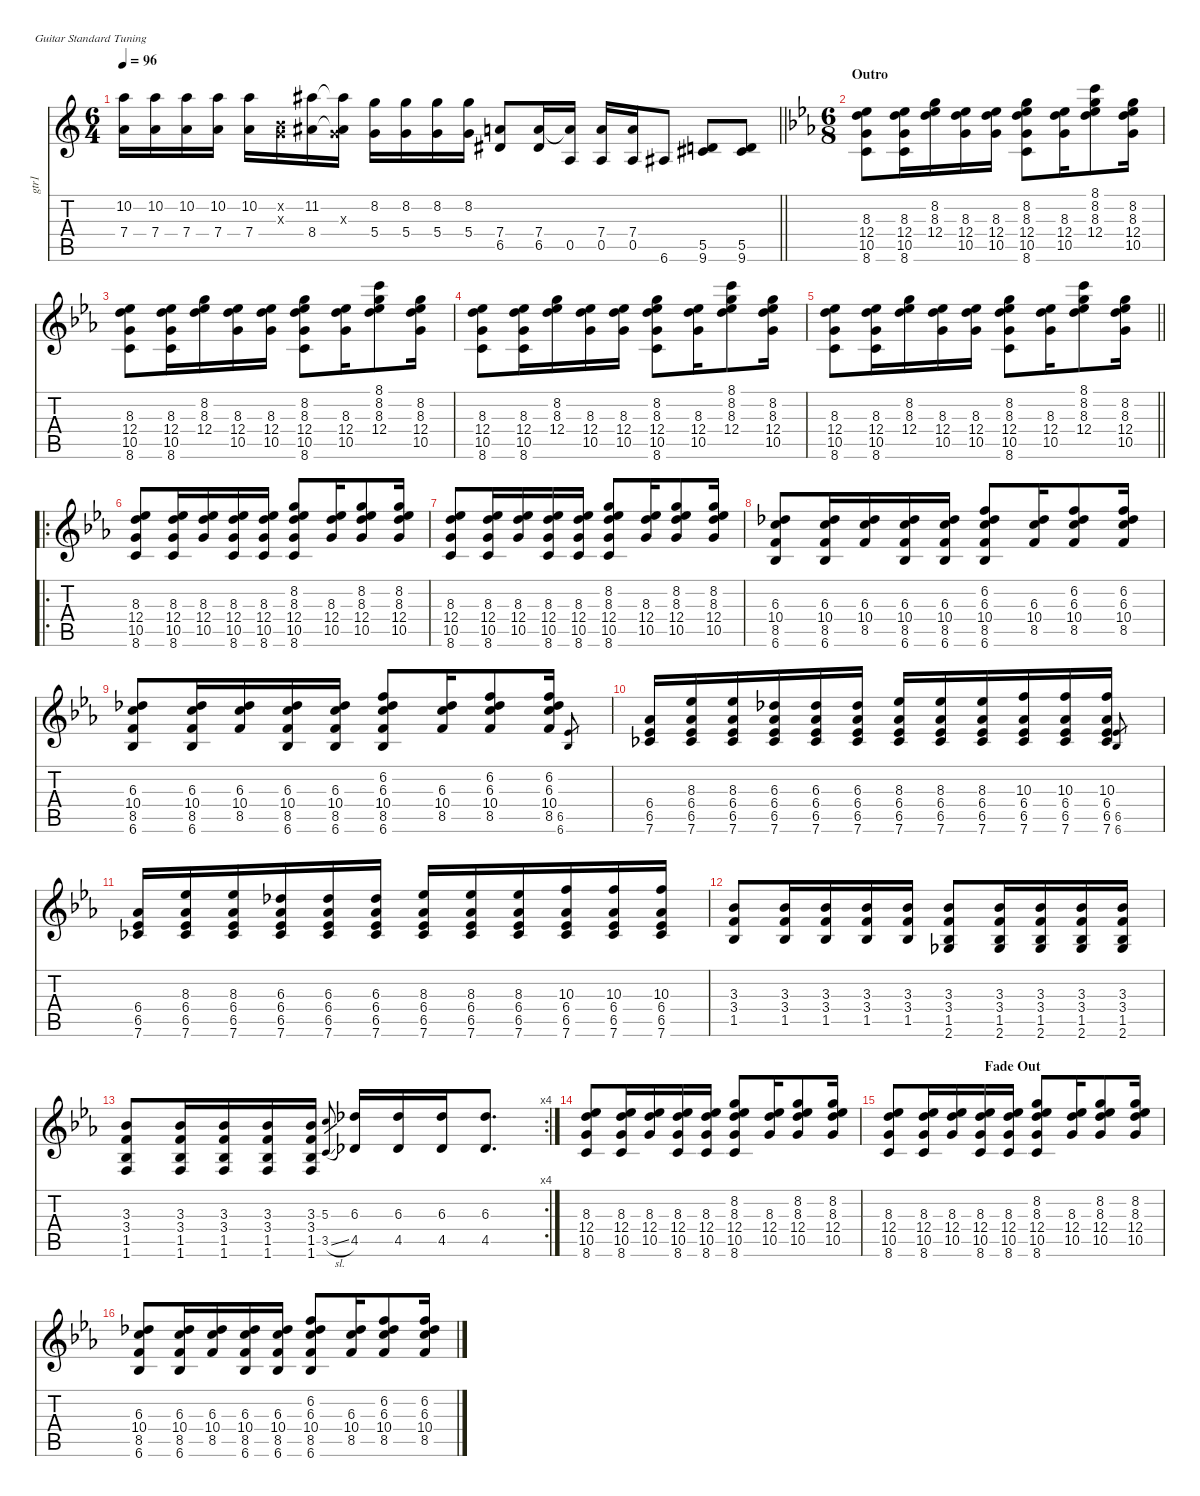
\defaultSystemsLayout 4
\hideDynamics
\bracketExtendMode nobrackets
\otherSystemsTrackNameOrientation horizontal
\track ("Guitar 1-show" "gtr1") {defaultSystemsLayout 4 mute instrument acousticguitarsteel}
\staff {score tabs}
\tuning (E4 B3 G3 D3 A2 E2)
\ts (6 4)
\tempo 96
\clef g2
\barLineRight lightlight
\ks aminor
(10.2 7.4).16{dy mf beam Down} (10.2 7.4).16{beam Down} (10.2 7.4).16{beam Down} (10.2 7.4).16{beam Down} (10.2 7.4).16{dy f beam Down} (0.2{x} 0.3{x}).16{beam Down} (11.2{acc #} 8.4{acc #}).16{dy mf beam Down} (11.2{t acc #} 0.3{x} 8.4{t acc #}).16{dy f beam Down} (8.2 5.4).16{dy mf beam Down} (8.2 5.4).16{beam Down} (8.2 5.4).16{beam Down} (8.2 5.4).16{beam Down} (7.4 6.5{acc #}).8{beam Up} (7.4 6.5{acc #}).16{beam Up} (7.4{t} 0.5).16{dy f beam Up} (7.4 0.5).16{dy mf beam Up} (7.4 0.5).16{beam Up} 6.6{acc #}.8{beam Up} (5.5 9.6{acc #}).8{beam Up} (5.5 9.6{acc #}).8{beam Up} |
\ts (6 8)
\beaming (8 3 3)
\section ("" "Outro")
\tempo (94.5 hide)
\ks cminor
(8.3{acc b} 12.4{acc forcenatural} 10.5{acc forcenatural} 8.6{acc forcenatural}).8{dy ff instrument acousticguitarnylon beam Down} (8.3{acc b} 12.4{acc forcenatural} 10.5{acc forcenatural} 8.6{acc forcenatural}).16{dy f beam Down} (8.2{acc forcenatural} 8.3{acc b} 12.4{acc forcenatural}).16{beam Down} (8.3{acc b} 12.4{acc forcenatural} 10.5{acc forcenatural}).16{beam Down} (8.3{acc b} 12.4{acc forcenatural} 10.5{acc forcenatural}).16{beam Down} (8.2{acc forcenatural} 8.3{acc b} 12.4{acc forcenatural} 10.5{acc forcenatural} 8.6{acc forcenatural}).8{dy ff beam Down} (8.3{acc b} 12.4{acc forcenatural} 10.5{acc forcenatural}).16{dy f beam Down} (8.1{acc forcenatural} 8.2{acc forcenatural} 8.3{acc b} 12.4{acc forcenatural}).8{dy ff beam Down} (8.2{acc forcenatural} 8.3{acc b} 12.4{acc forcenatural} 10.5{acc forcenatural}).16{dy f beam Down} |
(8.3{acc b} 12.4{acc forcenatural} 10.5{acc forcenatural} 8.6{acc forcenatural}).8{dy ff beam Down} (8.3{acc b} 12.4{acc forcenatural} 10.5{acc forcenatural} 8.6{acc forcenatural}).16{dy mf beam Down} (8.2{acc forcenatural} 8.3{acc b} 12.4{acc forcenatural}).16{dy f beam Down} (8.3{acc b} 12.4{acc forcenatural} 10.5{acc forcenatural}).16{beam Down} (8.3{acc b} 12.4{acc forcenatural} 10.5{acc forcenatural}).16{beam Down} (8.2{acc forcenatural} 8.3{acc b} 12.4{acc forcenatural} 10.5{acc forcenatural} 8.6{acc forcenatural}).8{dy ff beam Down} (8.3{acc b} 12.4{acc forcenatural} 10.5{acc forcenatural}).16{dy f beam Down} (8.1{acc forcenatural} 8.2{acc forcenatural} 8.3{acc b} 12.4{acc forcenatural}).8{beam Down} (8.2{acc forcenatural} 8.3{acc b} 12.4{acc forcenatural} 10.5{acc forcenatural}).16{beam Down} |
(8.3{acc b} 12.4{acc forcenatural} 10.5{acc forcenatural} 8.6{acc forcenatural}).8{dy ff beam Down} (8.3{acc b} 12.4{acc forcenatural} 10.5{acc forcenatural} 8.6{acc forcenatural}).16{dy mf beam Down} (8.2{acc forcenatural} 8.3{acc b} 12.4{acc forcenatural}).16{dy f beam Down} (8.3{acc b} 12.4{acc forcenatural} 10.5{acc forcenatural}).16{beam Down} (8.3{acc b} 12.4{acc forcenatural} 10.5{acc forcenatural}).16{beam Down} (8.2{acc forcenatural} 8.3{acc b} 12.4{acc forcenatural} 10.5{acc forcenatural} 8.6{acc forcenatural}).8{dy ff beam Down} (8.3{acc b} 12.4{acc forcenatural} 10.5{acc forcenatural}).16{dy f beam Down} (8.1{acc forcenatural} 8.2{acc forcenatural} 8.3{acc b} 12.4{acc forcenatural}).8{dy ff beam Down} (8.2{acc forcenatural} 8.3{acc b} 12.4{acc forcenatural} 10.5{acc forcenatural}).16{dy f beam Down} |
\barLineRight lightlight
(8.3{acc b} 12.4{acc forcenatural} 10.5{acc forcenatural} 8.6{acc forcenatural}).8{dy ff beam Down} (8.3{acc b} 12.4{acc forcenatural} 10.5{acc forcenatural} 8.6{acc forcenatural}).16{dy mf beam Down} (8.2{acc forcenatural} 8.3{acc b} 12.4{acc forcenatural}).16{dy f beam Down} (8.3{acc b} 12.4{acc forcenatural} 10.5{acc forcenatural}).16{beam Down} (8.3{acc b} 12.4{acc forcenatural} 10.5{acc forcenatural}).16{beam Down} (8.2{acc forcenatural} 8.3{acc b} 12.4{acc forcenatural} 10.5{acc forcenatural} 8.6{acc forcenatural}).8{beam Down} (8.3{acc b} 12.4{acc forcenatural} 10.5{acc forcenatural}).16{beam Down} (8.1{acc forcenatural} 8.2{acc forcenatural} 8.3{acc b} 12.4{acc forcenatural}).8{beam Down} (8.2{acc forcenatural} 8.3{acc b} 12.4{acc forcenatural} 10.5{acc forcenatural}).16{beam Down} |
\ro
(8.3{acc b} 12.4{acc forcenatural} 10.5{acc forcenatural} 8.6{acc forcenatural}).8{dy ff instrument distortionguitar beam Up} (8.3{acc b} 12.4{acc forcenatural} 10.5{acc forcenatural} 8.6{acc forcenatural}).16{beam Up} (8.3{acc b} 12.4{acc forcenatural} 10.5{acc forcenatural}).16{beam Up} (8.3{acc b} 12.4{acc forcenatural} 10.5{acc forcenatural} 8.6{acc forcenatural}).16{beam Up} (8.3{acc b} 12.4{acc forcenatural} 10.5{acc forcenatural} 8.6{acc forcenatural}).16{beam Up} (8.2{acc forcenatural} 8.3{acc b} 12.4{acc forcenatural} 10.5{acc forcenatural} 8.6{acc forcenatural}).8{beam Up} (8.3{acc b} 12.4{acc forcenatural} 10.5{acc forcenatural}).16{beam Up} (8.2{acc forcenatural} 8.3{acc b} 12.4{acc forcenatural} 10.5{acc forcenatural}).8{beam Up} (8.2{acc forcenatural} 8.3{acc b} 12.4{acc forcenatural} 10.5{acc forcenatural}).16{beam Up} |
(8.3{acc b} 12.4{acc forcenatural} 10.5{acc forcenatural} 8.6{acc forcenatural}).8{beam Up} (8.3{acc b} 12.4{acc forcenatural} 10.5{acc forcenatural} 8.6{acc forcenatural}).16{beam Up} (8.3{acc b} 12.4{acc forcenatural} 10.5{acc forcenatural}).16{beam Up} (8.3{acc b} 12.4{acc forcenatural} 10.5{acc forcenatural} 8.6{acc forcenatural}).16{beam Up} (8.3{acc b} 12.4{acc forcenatural} 10.5{acc forcenatural} 8.6{acc forcenatural}).16{beam Up} (8.2{acc forcenatural} 8.3{acc b} 12.4{acc forcenatural} 10.5{acc forcenatural} 8.6{acc forcenatural}).8{beam Up} (8.3{acc b} 12.4{acc forcenatural} 10.5{acc forcenatural}).16{beam Up} (8.2{acc forcenatural} 8.3{acc b} 12.4{acc forcenatural} 10.5{acc forcenatural}).8{beam Up} (8.2{acc forcenatural} 8.3{acc b} 12.4{acc forcenatural} 10.5{acc forcenatural}).16{beam Up} |
(6.3{acc b} 10.4{acc forcenatural} 8.5{acc forcenatural} 6.6{acc b}).8{beam Up} (6.3{acc b} 10.4{acc forcenatural} 8.5{acc forcenatural} 6.6{acc b}).16{beam Up} (6.3{acc b} 10.4{acc forcenatural} 8.5{acc forcenatural}).16{beam Up} (6.3{acc b} 10.4{acc forcenatural} 8.5{acc forcenatural} 6.6{acc b}).16{beam Up} (6.3{acc b} 10.4{acc forcenatural} 8.5{acc forcenatural} 6.6{acc b}).16{beam Up} (6.2{acc forcenatural} 6.3{acc b} 10.4{acc forcenatural} 8.5{acc forcenatural} 6.6{acc b}).8{beam Up} (6.3{acc b} 10.4{acc forcenatural} 8.5{acc forcenatural}).16{beam Up} (6.2{acc forcenatural} 6.3{acc b} 10.4{acc forcenatural} 8.5{acc forcenatural}).8{beam Up} (6.2{acc forcenatural} 6.3{acc b} 10.4{acc forcenatural} 8.5{acc forcenatural}).16{beam Up} |
(6.3{acc b} 10.4{acc forcenatural} 8.5{acc forcenatural} 6.6{acc b}).8{beam Up} (6.3{acc b} 10.4{acc forcenatural} 8.5{acc forcenatural} 6.6{acc b}).16{beam Up} (6.3{acc b} 10.4{acc forcenatural} 8.5{acc forcenatural}).16{beam Up} (6.3{acc b} 10.4{acc forcenatural} 8.5{acc forcenatural} 6.6{acc b}).16{beam Up} (6.3{acc b} 10.4{acc forcenatural} 8.5{acc forcenatural} 6.6{acc b}).16{beam Up} (6.2{acc forcenatural} 6.3{acc b} 10.4{acc forcenatural} 8.5{acc forcenatural} 6.6{acc b}).8{beam Up} (6.3{acc b} 10.4{acc forcenatural} 8.5{acc forcenatural}).16{beam Up} (6.2{acc forcenatural} 6.3{acc b} 10.4{acc forcenatural} 8.5{acc forcenatural}).8{beam Up} (6.2{acc forcenatural} 6.3{acc b} 10.4{acc forcenatural} 8.5{acc forcenatural}).16{beam Up} (6.5{acc b} 6.6{acc b}).8{gr dy mf beam Up} |
(6.4{acc b} 6.5{acc b} 7.6{acc b}).16{dy ff beam Up} (8.3{acc b} 6.4{acc b} 6.5{acc b} 7.6{acc b}).16{beam Up} (8.3{acc b} 6.4{acc b} 6.5{acc b} 7.6{acc b}).16{beam Up} (6.3{acc b} 6.4{acc b} 6.5{acc b} 7.6{acc b}).16{beam Up} (6.3{acc b} 6.4{acc b} 6.5{acc b} 7.6{acc b}).16{beam Up} (6.3{acc b} 6.4{acc b} 6.5{acc b} 7.6{acc b}).16{beam Up} (8.3{acc b} 6.4{acc b} 6.5{acc b} 7.6{acc b}).16{beam Up} (8.3{acc b} 6.4{acc b} 6.5{acc b} 7.6{acc b}).16{beam Up} (8.3{acc b} 6.4{acc b} 6.5{acc b} 7.6{acc b}).16{beam Up} (10.3{acc forcenatural} 6.4{acc b} 6.5{acc b} 7.6{acc b}).16{beam Up} (10.3{acc forcenatural} 6.4{acc b} 6.5{acc b} 7.6{acc b}).16{beam Up} (10.3{acc forcenatural} 6.4{acc b} 6.5{acc b} 7.6{acc b}).16{beam Up} (6.5{acc b} 6.6{acc b}).8{gr dy mf beam Up} |
(6.4{acc b} 6.5{acc b} 7.6{acc b}).16{dy ff beam Up} (8.3{acc b} 6.4{acc b} 6.5{acc b} 7.6{acc b}).16{beam Up} (8.3{acc b} 6.4{acc b} 6.5{acc b} 7.6{acc b}).16{beam Up} (6.3{acc b} 6.4{acc b} 6.5{acc b} 7.6{acc b}).16{beam Up} (6.3{acc b} 6.4{acc b} 6.5{acc b} 7.6{acc b}).16{beam Up} (6.3{acc b} 6.4{acc b} 6.5{acc b} 7.6{acc b}).16{beam Up} (8.3{acc b} 6.4{acc b} 6.5{acc b} 7.6{acc b}).16{beam Up} (8.3{acc b} 6.4{acc b} 6.5{acc b} 7.6{acc b}).16{beam Up} (8.3{acc b} 6.4{acc b} 6.5{acc b} 7.6{acc b}).16{beam Up} (10.3{acc forcenatural} 6.4{acc b} 6.5{acc b} 7.6{acc b}).16{beam Up} (10.3{acc forcenatural} 6.4{acc b} 6.5{acc b} 7.6{acc b}).16{beam Up} (10.3{acc forcenatural} 6.4{acc b} 6.5{acc b} 7.6{acc b}).16{beam Up} |
(3.3{acc b} 3.4{acc forcenatural} 1.5{acc b}).8{beam Up} (3.3{acc b} 3.4{acc forcenatural} 1.5{acc b}).16{beam Up} (3.3{acc b} 3.4{acc forcenatural} 1.5{acc b}).16{beam Up} (3.3{acc b} 3.4{acc forcenatural} 1.5{acc b}).16{beam Up} (3.3{acc b} 3.4{acc forcenatural} 1.5{acc b}).16{beam Up} (3.3{acc b} 3.4{acc forcenatural} 1.5{acc b} 2.6{acc b}).8{beam Up} (3.3{acc b} 3.4{acc forcenatural} 1.5{acc b} 2.6{acc b}).16{beam Up} (3.3{acc b} 3.4{acc forcenatural} 1.5{acc b} 2.6{acc b}).16{beam Up} (3.3{acc b} 3.4{acc forcenatural} 1.5{acc b} 2.6{acc b}).16{beam Up} (3.3{acc b} 3.4{acc forcenatural} 1.5{acc b} 2.6{acc b}).16{beam Up} |
\rc 4
(3.3{acc b} 3.4{acc forcenatural} 1.5{acc b} 1.6{acc forcenatural}).8{beam Up} (3.3{acc b} 3.4{acc forcenatural} 1.5{acc b} 1.6{acc forcenatural}).16{beam Up} (3.3{acc b} 3.4{acc forcenatural} 1.5{acc b} 1.6{acc forcenatural}).16{beam Up} (3.3{acc b} 3.4{acc forcenatural} 1.5{acc b} 1.6{acc forcenatural}).16{beam Up} (3.3{acc b} 3.4{acc forcenatural} 1.5{acc b} 1.6{acc forcenatural}).16{beam Up} (5.3{acc forcenatural} 3.5{sl acc forcenatural}).8{gr dy f beam Up} (6.3{acc b} 4.5{acc b}).16{dy ff beam Up} (6.3{acc b} 4.5{acc b}).16{beam Up} (6.3{acc b} 4.5{acc b}).16{beam Up} (6.3{acc b} 4.5{acc b}).8{d beam Up} |
\section ("" "                                                                                                                    Fade Out")
(8.3{acc b} 12.4{acc forcenatural} 10.5{acc forcenatural} 8.6{acc forcenatural}).8{beam Up} (8.3{acc b} 12.4{acc forcenatural} 10.5{acc forcenatural} 8.6{acc forcenatural}).16{beam Up} (8.3{acc b} 12.4{acc forcenatural} 10.5{acc forcenatural}).16{beam Up} (8.3{acc b} 12.4{acc forcenatural} 10.5{acc forcenatural} 8.6{acc forcenatural}).16{beam Up} (8.3{acc b} 12.4{acc forcenatural} 10.5{acc forcenatural} 8.6{acc forcenatural}).16{beam Up} (8.2{acc forcenatural} 8.3{acc b} 12.4{acc forcenatural} 10.5{acc forcenatural} 8.6{acc forcenatural}).8{beam Up} (8.3{acc b} 12.4{acc forcenatural} 10.5{acc forcenatural}).16{beam Up} (8.2{acc forcenatural} 8.3{acc b} 12.4{acc forcenatural} 10.5{acc forcenatural}).8{beam Up} (8.2{acc forcenatural} 8.3{acc b} 12.4{acc forcenatural} 10.5{acc forcenatural}).16{beam Up} |
(8.3{acc b} 12.4{acc forcenatural} 10.5{acc forcenatural} 8.6{acc forcenatural}).8{beam Up} (8.3{acc b} 12.4{acc forcenatural} 10.5{acc forcenatural} 8.6{acc forcenatural}).16{beam Up} (8.3{acc b} 12.4{acc forcenatural} 10.5{acc forcenatural}).16{beam Up} (8.3{acc b} 12.4{acc forcenatural} 10.5{acc forcenatural} 8.6{acc forcenatural}).16{beam Up} (8.3{acc b} 12.4{acc forcenatural} 10.5{acc forcenatural} 8.6{acc forcenatural}).16{beam Up} (8.2{acc forcenatural} 8.3{acc b} 12.4{acc forcenatural} 10.5{acc forcenatural} 8.6{acc forcenatural}).8{beam Up} (8.3{acc b} 12.4{acc forcenatural} 10.5{acc forcenatural}).16{beam Up} (8.2{acc forcenatural} 8.3{acc b} 12.4{acc forcenatural} 10.5{acc forcenatural}).8{beam Up} (8.2{acc forcenatural} 8.3{acc b} 12.4{acc forcenatural} 10.5{acc forcenatural}).16{beam Up} |
(6.3{acc b} 10.4{acc forcenatural} 8.5{acc forcenatural} 6.6{acc b}).8{beam Up} (6.3{acc b} 10.4{acc forcenatural} 8.5{acc forcenatural} 6.6{acc b}).16{beam Up} (6.3{acc b} 10.4{acc forcenatural} 8.5{acc forcenatural}).16{beam Up} (6.3{acc b} 10.4{acc forcenatural} 8.5{acc forcenatural} 6.6{acc b}).16{beam Up} (6.3{acc b} 10.4{acc forcenatural} 8.5{acc forcenatural} 6.6{acc b}).16{beam Up} (6.2{acc forcenatural} 6.3{acc b} 10.4{acc forcenatural} 8.5{acc forcenatural} 6.6{acc b}).8{beam Up} (6.3{acc b} 10.4{acc forcenatural} 8.5{acc forcenatural}).16{beam Up} (6.2{acc forcenatural} 6.3{acc b} 10.4{acc forcenatural} 8.5{acc forcenatural}).8{beam Up} (6.2{acc forcenatural} 6.3{acc b} 10.4{acc forcenatural} 8.5{acc forcenatural}).16{beam Up}
